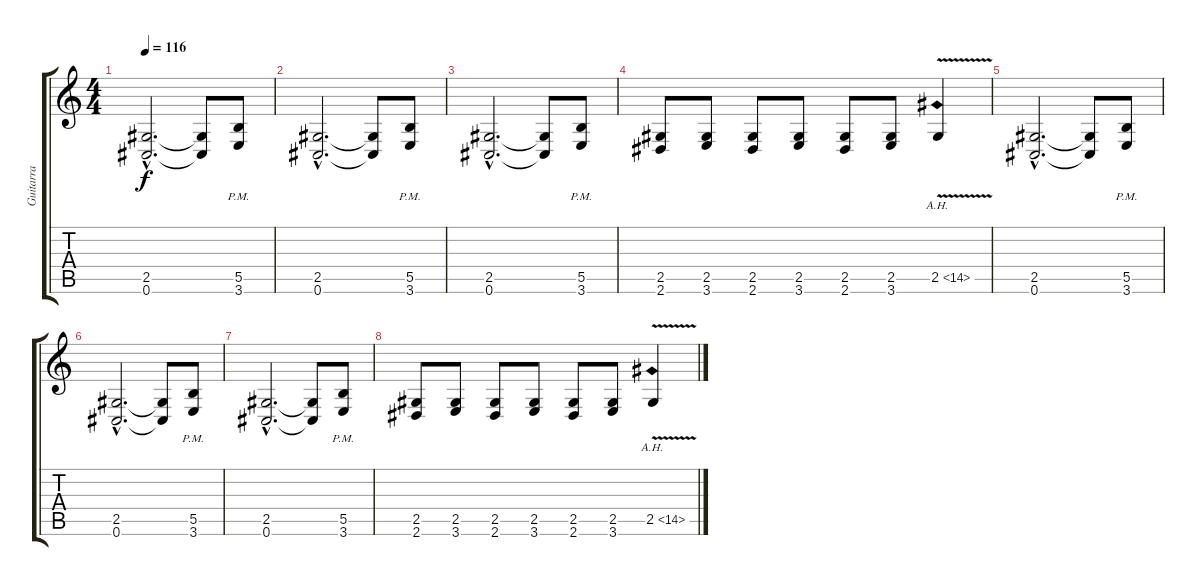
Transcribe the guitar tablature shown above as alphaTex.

\track ("Guitarra" "Guitarra") {instrument distortionguitar}
\staff {score tabs}
\tuning (Db4 Ab3 E3 B2 Gb2 Db2) {hide}
\ts (4 4)
\tempo 116
\clef g2
\ks c
(2.5{hac} 0.6{hac}).2{d dy f} (2.5{t} 0.6{t}).8 (5.5{pm} 3.6{pm}).8 |
(2.5{hac} 0.6{hac}).2{d} (2.5{t} 0.6{t}).8 (5.5{pm} 3.6{pm}).8 |
(2.5{hac} 0.6{hac}).2{d} (2.5{t} 0.6{t}).8 (5.5{pm} 3.6{pm}).8 |
(2.5 2.6).8 (2.5 3.6).8 (2.5 2.6).8 (2.5 3.6).8 (2.5 2.6).8 (2.5 3.6).8 2.5{ah 12 v}.4 |
(2.5{hac} 0.6{hac}).2{d} (2.5{t} 0.6{t}).8 (5.5{pm} 3.6{pm}).8 |
(2.5{hac} 0.6{hac}).2{d} (2.5{t} 0.6{t}).8 (5.5{pm} 3.6{pm}).8 |
(2.5{hac} 0.6{hac}).2{d} (2.5{t} 0.6{t}).8 (5.5{pm} 3.6{pm}).8 |
(2.5 2.6).8 (2.5 3.6).8 (2.5 2.6).8 (2.5 3.6).8 (2.5 2.6).8 (2.5 3.6).8 2.5{ah 12 v}.4
